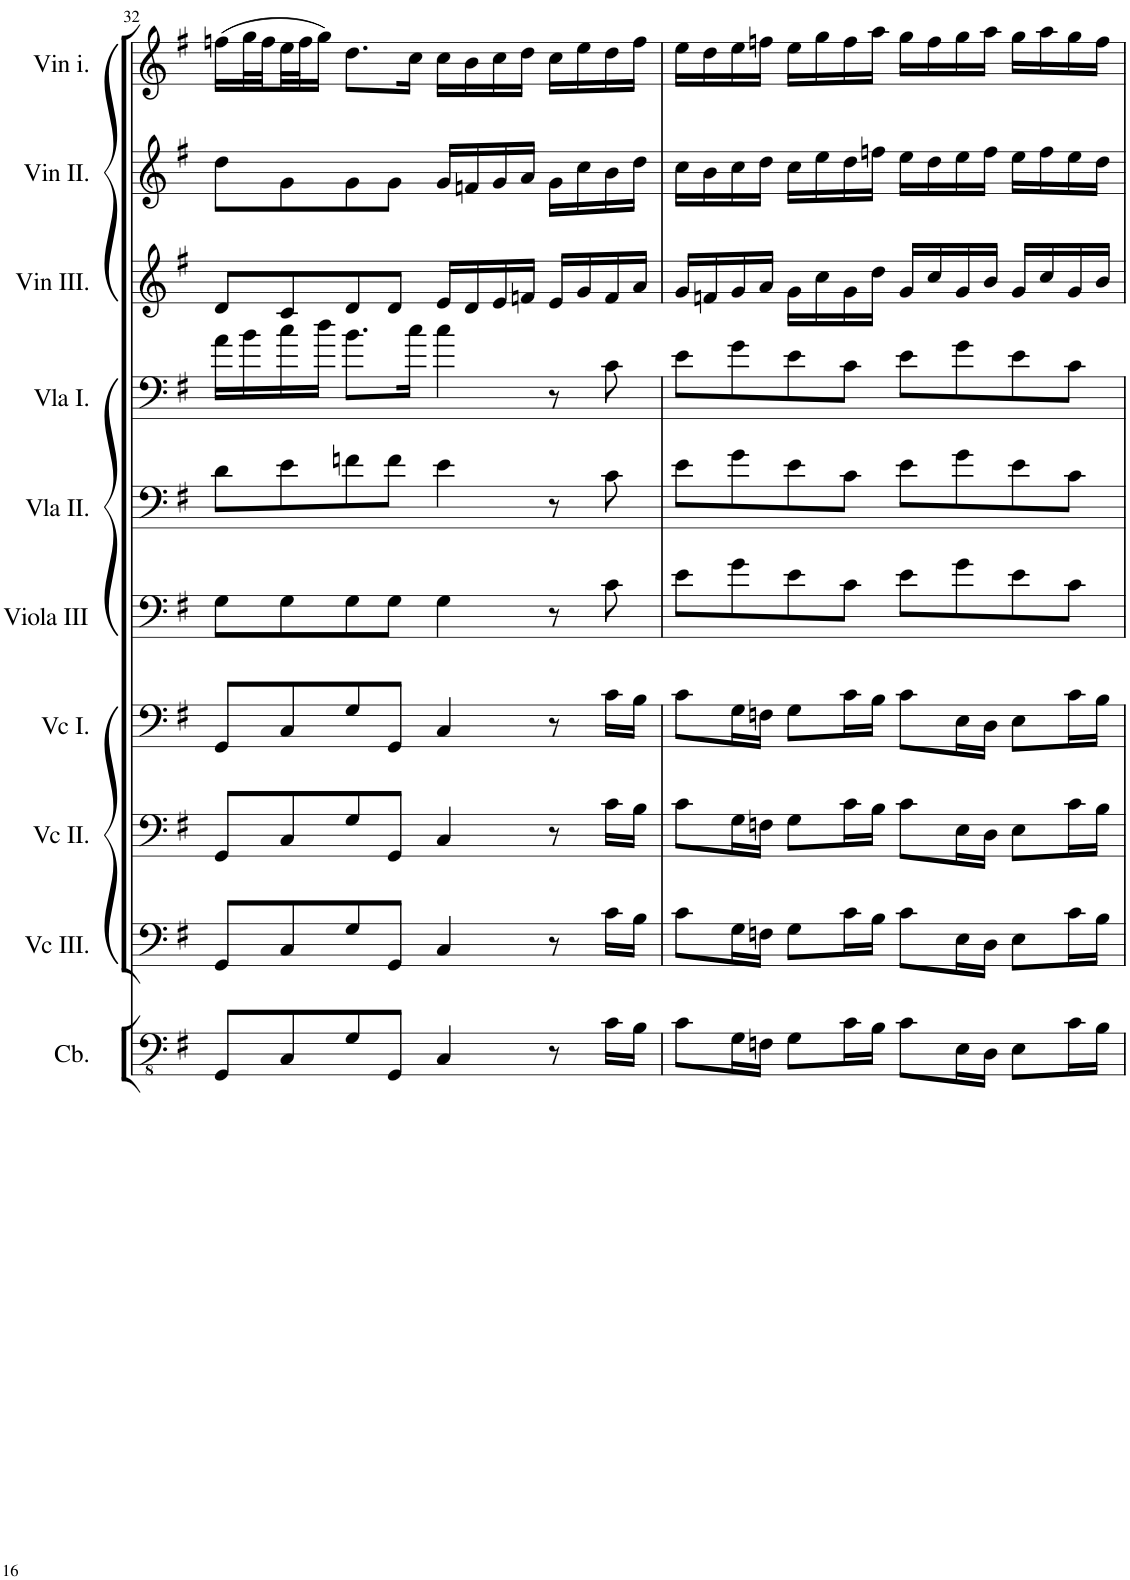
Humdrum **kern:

**kern	**kern	**kern	**kern	**kern	**kern	**kern	**kern	**kern	**kern
*part10	*part9	*part8	*part7	*part6	*part5	*part4	*part3	*part2	*part1
*staff10	*staff9	*staff8	*staff7	*staff6	*staff5	*staff4	*staff3	*staff2	*staff1
*I"Contrabass	*I"Violoncello III	*I"Violoncello II	*I"Violoncello I	*I"Viola III	*I"Viola II	*I"Viola I	*I"Violin III	*I"Violin II	*I"Violin I
*I'Cb.	*I'Vc III.	*I'Vc II.	*I'Vc I.	*I'Viola III	*I'Vla II.	*I'Vla I.	*I'Vin III.	*I'Vin II.	*I'Vin i.
!!LO:PB:g=z
*clefFv4	*clefF4	*clefF4	*clefF4	*clefF4	*clefF4	*clefF4	*clefG2	*clefG2	*clefG2
*Trd7c12	*Trd7c12	*	*	*	*	*	*	*	*
*k[f#]	*k[f#]	*k[f#]	*k[f#]	*k[f#]	*k[f#]	*k[f#]	*k[f#]	*k[f#]	*k[f#]
*M4/4	*M4/4	*M4/4	*M4/4	*M4/4	*M4/4	*M4/4	*M4/4	*M4/4	*M4/4
=32	=32	=32	=32	=32	=32	=32	=32	=32	=32
8GGG/L	8GG/L	8GG/L	8GG/L	8G\L	8d\L	16a\LL	8d/L	8dd\L	(16ffn\LL
.	.	.	.	.	.	16b\	.	.	32gg\L
.	.	.	.	.	.	.	.	.	32ff\
8CC/	8C/	8C/	8C/	8G\	8e\	16cc\	8c/	8g\	32ee\
.	.	.	.	.	.	.	.	.	32ff\J
.	.	.	.	.	.	16dd\JJ	.	.	16gg\JJ)
8GG/	8G/	8G/	8G/	8G\	8fn\	8.b\L	8d/	8g\	8.dd\L
8GGG/J	8GG/J	8GG/J	8GG/J	8G\J	8f\J	.	8d/J	8g\J	.
.	.	.	.	.	.	16cc\Jk	.	.	16cc\Jk
4CC/	4C/	4C/	4C/	4G\	4e\	4cc\	16e/LL	16g/LL	16cc\LL
.	.	.	.	.	.	.	16d/	16fn/	16b\
.	.	.	.	.	.	.	16e/	16g/	16cc\
.	.	.	.	.	.	.	16fn/JJ	16a/JJ	16dd\JJ
8r	8r	8r	8r	8r	8r	8r	16e/LL	16g\LL	16cc\LL
.	.	.	.	.	.	.	16g/	16cc\	16ee\
16C\LL	16c\LL	16c\LL	16c\LL	8c\	8c\	8c\	16f/	16b\	16dd\
16BB\JJ	16B\JJ	16B\JJ	16B\JJ	.	.	.	16a/JJ	16dd\JJ	16ff\JJ
=33	=33	=33	=33	=33	=33	=33	=33	=33	=33
8C\L	8c\L	8c\L	8c\L	8e\L	8e\L	8e\L	16g/LL	16cc\LL	16ee\LL
.	.	.	.	.	.	.	16fn/	16b\	16dd\
16GG\L	16G\L	16G\L	16G\L	8g\	8g\	8g\	16g/	16cc\	16ee\
16FFn\JJ	16Fn\JJ	16Fn\JJ	16Fn\JJ	.	.	.	16a/JJ	16dd\JJ	16ffn\JJ
8GG\L	8G\L	8G\L	8G\L	8e\	8e\	8e\	16g\LL	16cc\LL	16ee\LL
.	.	.	.	.	.	.	16cc\	16ee\	16gg\
16C\L	16c\L	16c\L	16c\L	8c\J	8c\J	8c\J	16g\	16dd\	16ff\
16BB\JJ	16B\JJ	16B\JJ	16B\JJ	.	.	.	16dd\JJ	16ffn\JJ	16aa\JJ
8C\L	8c\L	8c\L	8c\L	8e\L	8e\L	8e\L	16g/LL	16ee\LL	16gg\LL
.	.	.	.	.	.	.	16cc/	16dd\	16ff\
16EE\L	16E\L	16E\L	16E\L	8g\	8g\	8g\	16g/	16ee\	16gg\
16DD\JJ	16D\JJ	16D\JJ	16D\JJ	.	.	.	16b/JJ	16ff\JJ	16aa\JJ
8EE\L	8E\L	8E\L	8E\L	8e\	8e\	8e\	16g/LL	16ee\LL	16gg\LL
.	.	.	.	.	.	.	16cc/	16ff\	16aa\
16C\L	16c\L	16c\L	16c\L	8c\J	8c\J	8c\J	16g/	16ee\	16gg\
16BB\JJ	16B\JJ	16B\JJ	16B\JJ	.	.	.	16b/JJ	16dd\JJ	16ff\JJ
=	=	=	=	=	=	=	=	=	=
*-	*-	*-	*-	*-	*-	*-	*-	*-	*-
